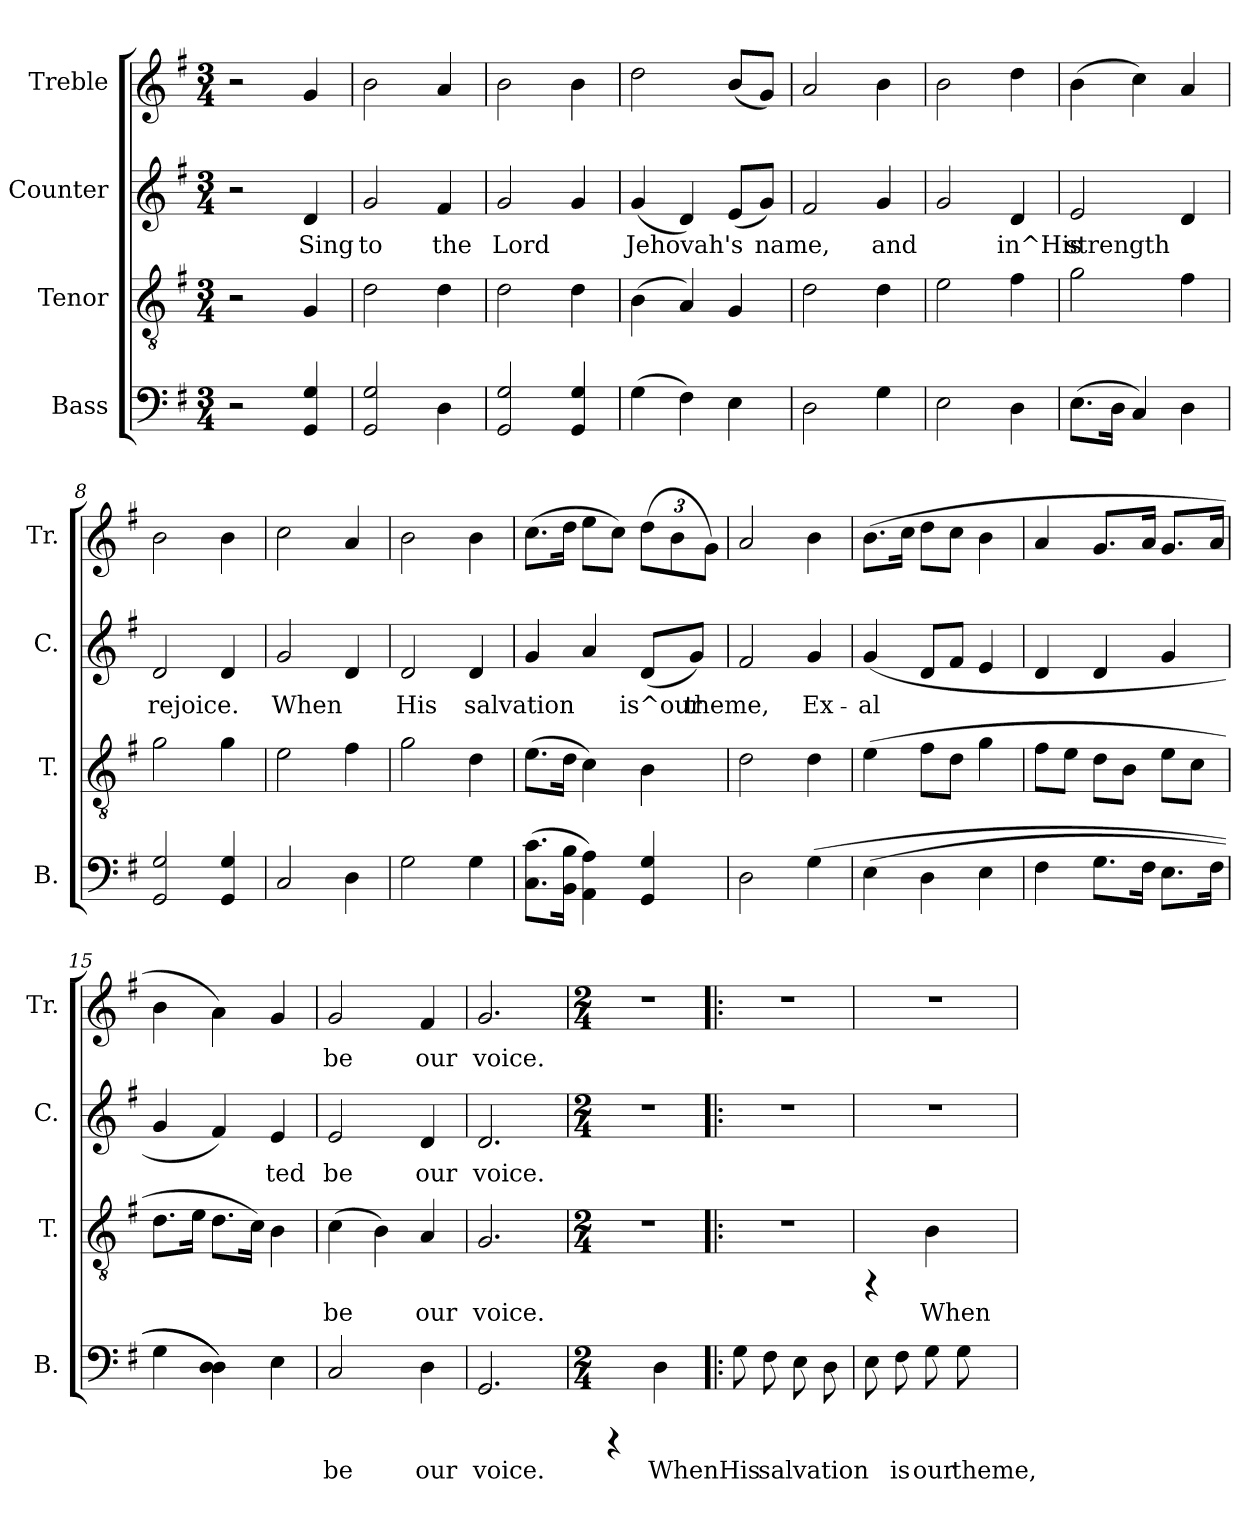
**kern	**text	**kern	**text	**kern	**text	**kern	**text
*part4	*part4	*part3	*part3	*part2	*part2	*part1	*part1
*staff4	*staff4	*staff3	*staff3	*staff2	*staff2	*staff1	*staff1
*I"Bass	*	*I"Tenor	*	*I"Counter	*	*I"Treble	*
*I'B.	*	*I'T.	*	*I'C.	*	*I'Tr.	*
!!LO:PB:g=z
*stria5	*	*stria5	*	*stria5	*	*stria5	*
*clefF4	*	*clefGv2	*	*clefG2	*	*clefG2	*
*k[f#]	*	*k[f#]	*	*k[f#]	*	*k[f#]	*
*G:	*	*G:	*	*G:	*	*G:	*
*M3/4	*	*M3/4	*	*M3/4	*	*M3/4	*
=1	=1	=1	=1	=1	=1	=1	=1
2r	.	2r	.	2r	.	2r	.
!	!LO:LY:b:cj	!	!LO:LY:b:cj	!	!LO:LY:b:cj	!	!LO:LY:b:cj
4G/ 4GG/	.	4G/	.	4d/	Sing	4g/	.
=2	=2	=2	=2	=2	=2	=2	=2
!	!LO:LY:b:cj	!	!LO:LY:b:cj	!	!LO:LY:b:cj	!	!LO:LY:b:cj
2G/ 2GG/	.	2d\	.	2g/	to	2b\	.
!	!LO:LY:b:cj	!	!LO:LY:b:cj	!	!LO:LY:b:cj	!	!LO:LY:b:cj
4D\	.	4d\	.	4f#/	the	4a/	.
=3	=3	=3	=3	=3	=3	=3	=3
!	!LO:LY:b:cj	!	!LO:LY:b:cj	!	!LO:LY:b:cj	!	!LO:LY:b:cj
2GG/ 2G/	.	2d\	.	2g/	Lord	2b\	.
!	!LO:LY:b:cj	!	!LO:LY:b:cj	!	!LO:LY:b:cj	!	!LO:LY:b:cj
4G/ 4GG/	.	4d\	.	4g/	.	4b\	.
=4	=4	=4	=4	=4	=4	=4	=4
!	!LO:LY:b:cj	!	!LO:LY:b:cj	!	!LO:LY:b:cj	!	!LO:LY:b:cj
(>4G\	.	(>4B\	.	(<4g/	Jehovah's	2dd\	.
!	!LO:LY:b:cj	!	!LO:LY:b:cj	!	!LO:LY:b:cj	!	!
4F#\)	.	4A/)	.	4d/)	.	.	.
!	!LO:LY:b:cj	!	!LO:LY:b:cj	!	!LO:LY:b:cj	!	!LO:LY:b:cj
4E\	.	4G/	.	(<8e/L	.	(<8b/L	.
!	!	!	!	!	!LO:LY:b:cj	!	!LO:LY:b:cj
.	.	.	.	8g/J)	name,	8g>/J)	.
=5	=5	=5	=5	=5	=5	=5	=5
!	!LO:LY:b:cj	!	!LO:LY:b:cj	!	!LO:LY:b:cj	!	!LO:LY:b:cj
2D\	.	2d\	.	2f#/	.	2a/	.
!	!LO:LY:b:cj	!	!LO:LY:b:cj	!	!LO:LY:b:cj	!	!LO:LY:b:cj
4G\	.	4d\	.	4g/	and	4b\	.
=6	=6	=6	=6	=6	=6	=6	=6
!	!LO:LY:b:cj	!	!LO:LY:b:cj	!	!LO:LY:b:cj	!	!LO:LY:b:cj
2E\	.	2e\	.	2g/	.	2b\	.
!	!LO:LY:b:cj	!	!LO:LY:b:cj	!	!LO:LY:b:cj	!	!LO:LY:b:cj
4D\	.	4f#\	.	4d/	in^His	4dd\	.
=7	=7	=7	=7	=7	=7	=7	=7
!	!LO:LY:b:cj	!	!LO:LY:b:cj	!	!LO:LY:b:cj	!	!LO:LY:b:cj
(>8.E\L	.	2g\	.	2e/	strength	(>4b\	.
!	!LO:LY:b:cj	!	!	!	!	!	!
16D\J	.	.	.	.	.	.	.
!	!LO:LY:b:cj	!	!	!	!	!	!LO:LY:b:cj
4C/)	.	.	.	.	.	4cc\)	.
!	!LO:LY:b:cj	!	!LO:LY:b:cj	!	!LO:LY:b:cj	!	!LO:LY:b:cj
4D\	.	4f#\	.	4d/	.	4a/	.
=8	=8	=8	=8	=8	=8	=8	=8
!	!LO:LY:b:cj	!	!LO:LY:b:cj	!	!LO:LY:b:cj	!	!LO:LY:b:cj
2GG/ 2G/	.	2g\	.	2d/	rejoice.	2b\	.
!	!LO:LY:b:cj	!	!LO:LY:b:cj	!	!LO:LY:b:cj	!	!LO:LY:b:cj
4GG/ 4G/	.	4g\	.	4d/	.	4b\	.
=9	=9	=9	=9	=9	=9	=9	=9
!	!LO:LY:b:cj	!	!LO:LY:b:cj	!	!LO:LY:b:cj	!	!LO:LY:b:cj
2C/	.	2e\	.	2g/	When	2cc\	.
!	!LO:LY:b:cj	!	!LO:LY:b:cj	!	!LO:LY:b:cj	!	!LO:LY:b:cj
4D\	.	4f#\	.	4d/	.	4a>/	.
=10	=10	=10	=10	=10	=10	=10	=10
!	!LO:LY:b:cj	!	!LO:LY:b:cj	!	!LO:LY:b:cj	!	!LO:LY:b:cj
2G\	.	2g\	.	2d/	His	2b\	.
!	!LO:LY:b:cj	!	!LO:LY:b:cj	!	!LO:LY:b:cj	!	!LO:LY:b:cj
4G\	.	4d\	.	4d/	salvation	4b\	.
=11	=11	=11	=11	=11	=11	=11	=11
!	!LO:LY:b:cj	!	!LO:LY:b:cj	!	!LO:LY:b:cj	!	!LO:LY:b:cj
(>8.c\ 8.C\L	.	(>8.e\L	.	4g/	.	(>8.cc\L	.
!	!LO:LY:b:cj	!	!LO:LY:b:cj	!	!	!	!LO:LY:b:cj
16B\ 16BB\J	.	16d\J	.	.	.	16dd\J	.
!	!LO:LY:b:cj	!	!LO:LY:b:cj	!	!LO:LY:b:cj	!	!LO:LY:b:cj
4A\ 4AA\)	.	4c\)	.	4a/	.	8ee\L	.
!	!	!	!	!	!	!	!LO:LY:b:cj
.	.	.	.	.	.	8cc\J)	.
!	!LO:LY:b:cj	!	!LO:LY:b:cj	!	!LO:LY:b:cj	!	!
*	*	*	*	*	*	*Xbrackettup	*
!	!	!	!	!	!	!	!LO:LY:b:cj
4G/ 4GG/	.	4B\	.	(<8d/L	is^our	(>12dd\L	.
!	!	!	!	!	!	!	!LO:LY:b:cj
.	.	.	.	.	.	12b\	.
!	!	!	!	!	!LO:LY:b:cj	!	!
.	.	.	.	8g/J)	theme,	.	.
!	!	!	!	!	!	!	!LO:LY:b:cj
.	.	.	.	.	.	12g\J)	.
=12	=12	=12	=12	=12	=12	=12	=12
!	!LO:LY:b:cj	!	!LO:LY:b:cj	!	!LO:LY:b:cj	!	!LO:LY:b:cj
2D\	.	2d\	.	2f#/	.	2a/	.
!	!LO:LY:b:cj	!	!LO:LY:b:cj	!	!LO:LY:b:cj	!	!LO:LY:b:cj
(<4G\	.	4d\	.	4g/	Ex-	4b\	.
=13	=13	=13	=13	=13	=13	=13	=13
!	!LO:LY:b:cj	!	!LO:LY:b:cj	!	!LO:LY:b:cj	!	!LO:LY:b:cj
(>4E\	.	(>4e\	.	(<4g/	-al	(>8.b\L	.
!	!	!	!	!	!	!	!LO:LY:b:cj
.	.	.	.	.	.	16cc\J	.
!	!LO:LY:b:cj	!	!LO:LY:b:cj	!	!LO:LY:b:cj	!	!LO:LY:b:cj
4D\	.	8f#\L	.	8d/L	.	8dd\L	.
!	!	!	!LO:LY:b:cj	!	!LO:LY:b:cj	!	!LO:LY:b:cj
.	.	8d\J	.	8f#/J	.	8cc\J	.
!	!LO:LY:b:cj	!	!LO:LY:b:cj	!	!LO:LY:b:cj	!	!LO:LY:b:cj
4E\	.	4g\	.	4e/	.	4b\	.
=14	=14	=14	=14	=14	=14	=14	=14
!	!LO:LY:b:cj	!	!LO:LY:b:cj	!	!LO:LY:b:cj	!	!LO:LY:b:cj
4F#\	.	8f#\L	.	4d/	.	4a/	.
!	!	!	!LO:LY:b:cj	!	!	!	!
.	.	8e\J	.	.	.	.	.
!	!LO:LY:b:cj	!	!LO:LY:b:cj	!	!LO:LY:b:cj	!	!LO:LY:b:cj
8.G\L	.	8d\L	.	4d/	.	8.g/L	.
!	!	!	!LO:LY:b:cj	!	!	!	!
.	.	8B\J	.	.	.	.	.
!	!LO:LY:b:cj	!	!	!	!	!	!LO:LY:b:cj
16F#\J	.	.	.	.	.	16a/J	.
!	!LO:LY:b:cj	!	!LO:LY:b:cj	!	!LO:LY:b:cj	!	!LO:LY:b:cj
8.E\L	.	8e\L	.	4g/	.	8.g/L	.
!	!	!	!LO:LY:b:cj	!	!	!	!
.	.	8c\J	.	.	.	.	.
!	!LO:LY:b:cj	!	!	!	!	!	!LO:LY:b:cj
16F#\J	.	.	.	.	.	16a>/J	.
=15	=15	=15	=15	=15	=15	=15	=15
!	!LO:LY:b:cj	!	!LO:LY:b:cj	!	!LO:LY:b:cj	!	!LO:LY:b:cj
4G\	.	8.d\L	.	4g/	.	4b\	.
!	!	!	!LO:LY:b:cj	!	!	!	!
.	.	16e\J	.	.	.	.	.
!	!LO:LY:b:cj	!	!LO:LY:b:cj	!	!LO:LY:b:cj	!	!LO:LY:b:cj
4D\ 4D\))	.	8.d\L	.	4f#/)	.	4a\)	.
!	!	!	!LO:LY:b:cj	!	!	!	!
.	.	16c\J)	.	.	.	.	.
!	!LO:LY:b:cj	!	!LO:LY:b:cj	!	!LO:LY:b:cj	!	!LO:LY:b:cj
4E\	.	4B\	.	4e/	ted	4g/	.
!!LO:PB:g=z
=16	=16	=16	=16	=16	=16	=16	=16
!	!LO:LY:b:cj	!	!LO:LY:b:cj	!	!LO:LY:b:cj	!	!LO:LY:b:cj
2C/	be	(>4c\	be	2e/	be	2g/	be
!	!	!	!LO:LY:b:cj	!	!	!	!
.	.	4B\)	.	.	.	.	.
!	!LO:LY:b:cj	!	!LO:LY:b:cj	!	!LO:LY:b:cj	!	!LO:LY:b:cj
4D\	our	4A/	our	4d/	our	4f#/	our
=17	=17	=17	=17	=17	=17	=17	=17
!	!LO:LY:b:cj	!	!LO:LY:b:cj	!	!LO:LY:b:cj	!	!LO:LY:b:cj
2.GG/	voice.	2.G/	voice.	2.d/	voice.	2.g/	voice.
=18	=18	=18	=18	=18	=18	=18	=18
*M2/4	*	*M2/4	*	*M2/4	*	*M2/4	*
4rCCC	.	2r	.	2r	.	2r	.
!	!LO:LY:b:cj	!	!	!	!	!	!
4D\	When	.	.	.	.	.	.
=19!|:	=19!|:	=19!|:	=19!|:	=19!|:	=19!|:	=19!|:	=19!|:
!	!LO:LY:b:cj	!	!	!	!	!	!
8G\	His	2r	.	2r	.	2r	.
!	!LO:LY:b:cj	!	!	!	!	!	!
8F#\	salvation	.	.	.	.	.	.
!	!LO:LY:b:cj	!	!	!	!	!	!
8E\	.	.	.	.	.	.	.
!	!LO:LY:b:cj	!	!	!	!	!	!
8D\	.	.	.	.	.	.	.
=20	=20	=20	=20	=20	=20	=20	=20
!	!LO:LY:b:cj	!	!	!	!	!	!
8E\	.	4rFF	.	2r	.	2r	.
!	!LO:LY:b:cj	!	!	!	!	!	!
8F#\	is	.	.	.	.	.	.
!	!LO:LY:b:cj	!	!LO:LY:b:cj	!	!	!	!
8G\	our	4B\	When	.	.	.	.
!	!LO:LY:b:cj	!	!	!	!	!	!
8G\	theme,	.	.	.	.	.	.
=	=	=	=	=	=	=	=
*-	*-	*-	*-	*-	*-	*-	*-
